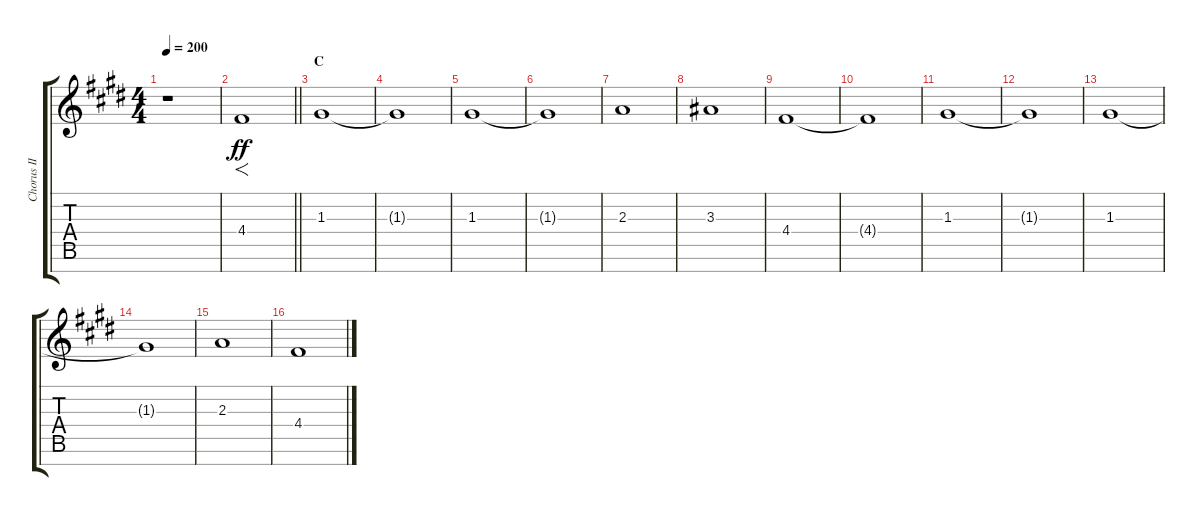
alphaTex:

\track ("Chorus II" "Chorus II") {instrument voiceoohs}
\staff {score tabs}
\tuning (E5 B4 G4 D4 A3 E3 B2) {hide}
\ts (4 4)
\tempo 200
\clef g2
\ks e
r.1{dy ff} |
\barLineRight lightlight
4.4.1{f} |
\section ("" "C")
1.3.1 |
1.3{t}.1 |
1.3.1 |
1.3{t}.1 |
2.3.1 |
3.3.1 |
4.4.1 |
4.4{t}.1 |
1.3.1 |
1.3{t}.1 |
1.3.1 |
1.3{t}.1 |
2.3.1 |
4.4.1
